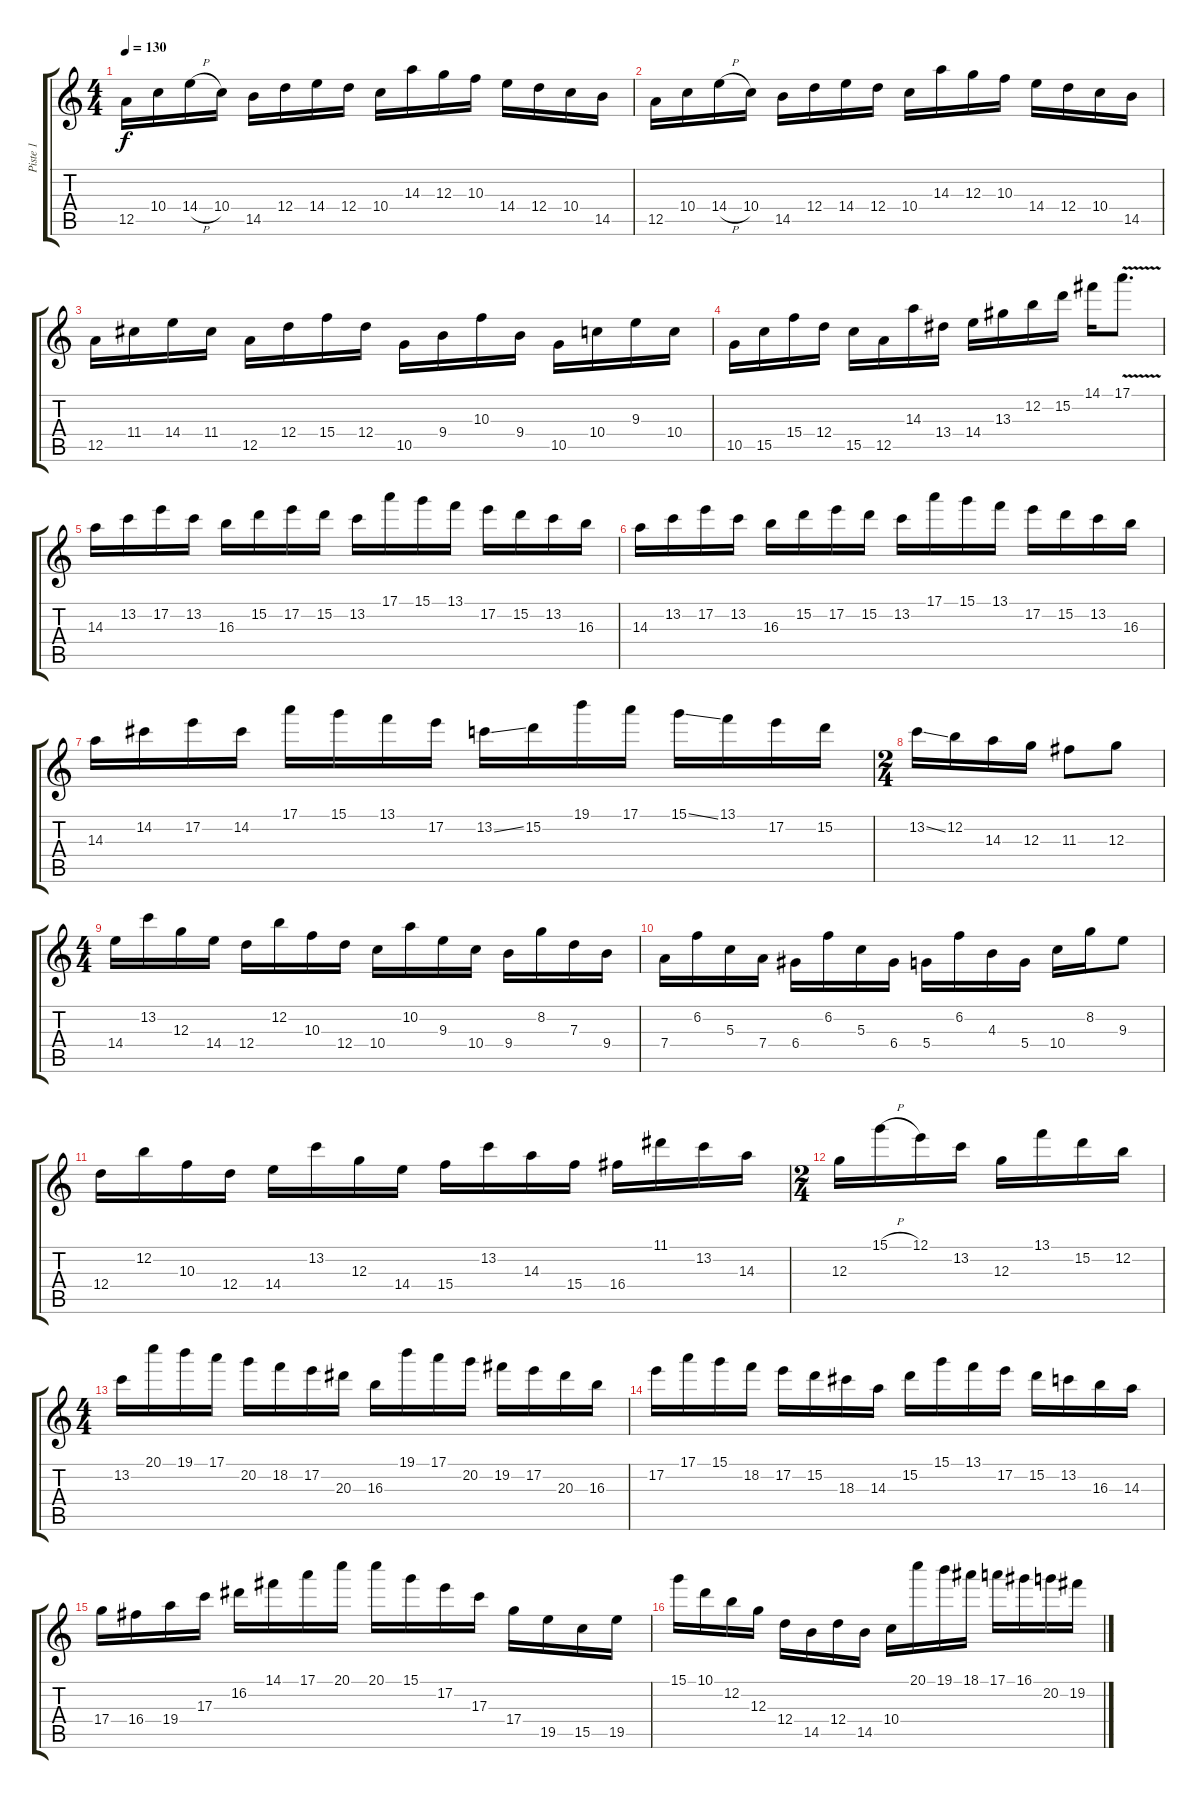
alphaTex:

\track ("Piste 1" "Piste 1") {instrument distortionguitar}
\staff {score tabs}
\tuning (E4 B3 G3 D3 A2 E2) {hide}
\ts (4 4)
\tempo 130
\clef g2
\ks c
12.5.16{dy f instrument distortionguitar} 10.4.16 14.4{h}.16 10.4.16 14.5.16 12.4.16 14.4.16 12.4.16 10.4.16 14.3.16 12.3.16 10.3.16 14.4.16 12.4.16 10.4.16 14.5.16 |
12.5.16 10.4.16 14.4{h}.16 10.4.16 14.5.16 12.4.16 14.4.16 12.4.16 10.4.16 14.3.16 12.3.16 10.3.16 14.4.16 12.4.16 10.4.16 14.5.16 |
12.5.16 11.4.16 14.4.16 11.4.16 12.5.16 12.4.16 15.4.16 12.4.16 10.5.16 9.4.16 10.3.16 9.4.16 10.5.16 10.4.16 9.3.16 10.4.16 |
10.5.16 15.5.16 15.4.16 12.4.16 15.5.16 12.5.16 14.3.16 13.4.16 14.4.16 13.3.16 12.2.16 15.2.16 14.1.16 17.1{v}.8{d} |
14.3.16 13.2.16 17.2.16 13.2.16 16.3.16 15.2.16 17.2.16 15.2.16 13.2.16 17.1.16 15.1.16 13.1.16 17.2.16 15.2.16 13.2.16 16.3.16 |
14.3.16 13.2.16 17.2.16 13.2.16 16.3.16 15.2.16 17.2.16 15.2.16 13.2.16 17.1.16 15.1.16 13.1.16 17.2.16 15.2.16 13.2.16 16.3.16 |
14.3.16 14.2.16 17.2.16 14.2.16 17.1.16 15.1.16 13.1.16 17.2.16 13.2{ss}.16 15.2.16 19.1.16 17.1.16 15.1{ss}.16 13.1.16 17.2.16 15.2.16 |
\ts (2 4)
13.2{ss}.16 12.2.16 14.3.16 12.3.16 11.3.8 12.3.8 |
\ts (4 4)
14.4.16 13.2.16 12.3.16 14.4.16 12.4.16 12.2.16 10.3.16 12.4.16 10.4.16 10.2.16 9.3.16 10.4.16 9.4.16 8.2.16 7.3.16 9.4.16 |
7.4.16 6.2.16 5.3.16 7.4.16 6.4.16 6.2.16 5.3.16 6.4.16 5.4.16 6.2.16 4.3.16 5.4.16 10.4.16 8.2.16 9.3.8 |
12.4.16 12.2.16 10.3.16 12.4.16 14.4.16 13.2.16 12.3.16 14.4.16 15.4.16 13.2.16 14.3.16 15.4.16 16.4.16 11.1.16 13.2.16 14.3.16 |
\ts (2 4)
12.3.16 15.1{h}.16 12.1.16 13.2.16 12.3.16 13.1.16 15.2.16 12.2.16 |
\ts (4 4)
13.2.16 20.1.16 19.1.16 17.1.16 20.2.16 18.2.16 17.2.16 20.3.16 16.3.16 19.1.16 17.1.16 20.2.16 19.2.16 17.2.16 20.3.16 16.3.16 |
17.2.16 17.1.16 15.1.16 18.2.16 17.2.16 15.2.16 18.3.16 14.3.16 15.2.16 15.1.16 13.1.16 17.2.16 15.2.16 13.2.16 16.3.16 14.3.16 |
17.4.16 16.4.16 19.4.16 17.3.16 16.2.16 14.1.16 17.1.16 20.1.16 20.1.16 15.1.16 17.2.16 17.3.16 17.4.16 19.5.16 15.5.16 19.5.16 |
15.1.16 10.1.16 12.2.16 12.3.16 12.4.16 14.5.16 12.4.16 14.5.16 10.4.16 20.1.16 19.1.16 18.1.16 17.1.16 16.1.16 20.2.16 19.2.16
